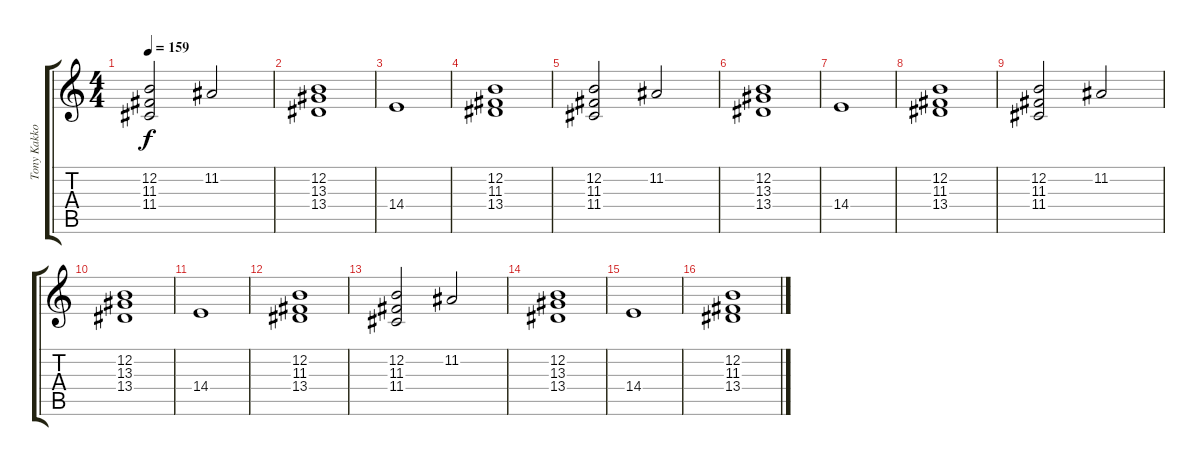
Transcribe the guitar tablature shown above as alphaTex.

\track ("Tony Kakko" "Tony Kakko") {instrument synthstrings1}
\staff {score tabs}
\tuning (E4 B3 G3 D3 A2 E2) {hide}
\ts (4 4)
\tempo 159
\clef g2
\ks c
(12.2 11.3 11.4).2{dy f} 11.2.2 |
(12.2 13.3 13.4).1 |
14.4.1 |
(12.2 11.3 13.4).1 |
(12.2 11.3 11.4).2 11.2.2 |
(12.2 13.3 13.4).1 |
14.4.1 |
(12.2 11.3 13.4).1 |
(12.2 11.3 11.4).2 11.2.2 |
(12.2 13.3 13.4).1 |
14.4.1 |
(12.2 11.3 13.4).1 |
(12.2 11.3 11.4).2 11.2.2 |
(12.2 13.3 13.4).1 |
14.4.1 |
(12.2 11.3 13.4).1
